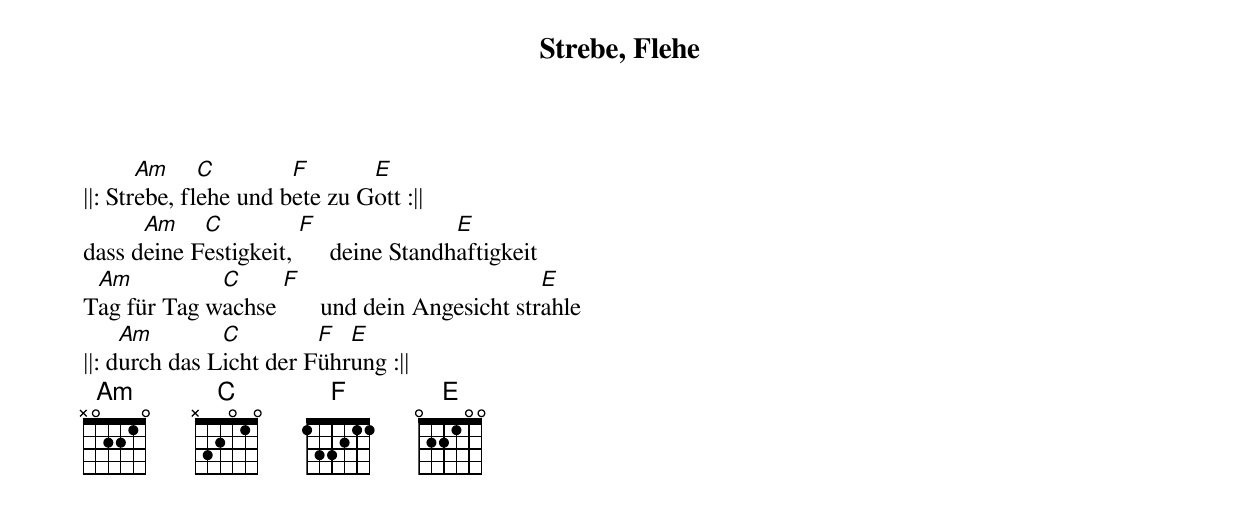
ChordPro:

{title: Strebe, Flehe}
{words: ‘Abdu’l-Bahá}
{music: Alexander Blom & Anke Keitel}

||: Str[Am]ebe, fl[C]ehe und b[F]ete zu G[E]ott :||
dass d[Am]eine F[C]estigkeit, [F]     deine Standh[E]aftigkeit
T[Am]ag für Tag w[C]achse [F]      und dein Angesicht str[E]ahle
||: d[Am]urch das L[C]icht der F[F]ühr[E]ung :||
